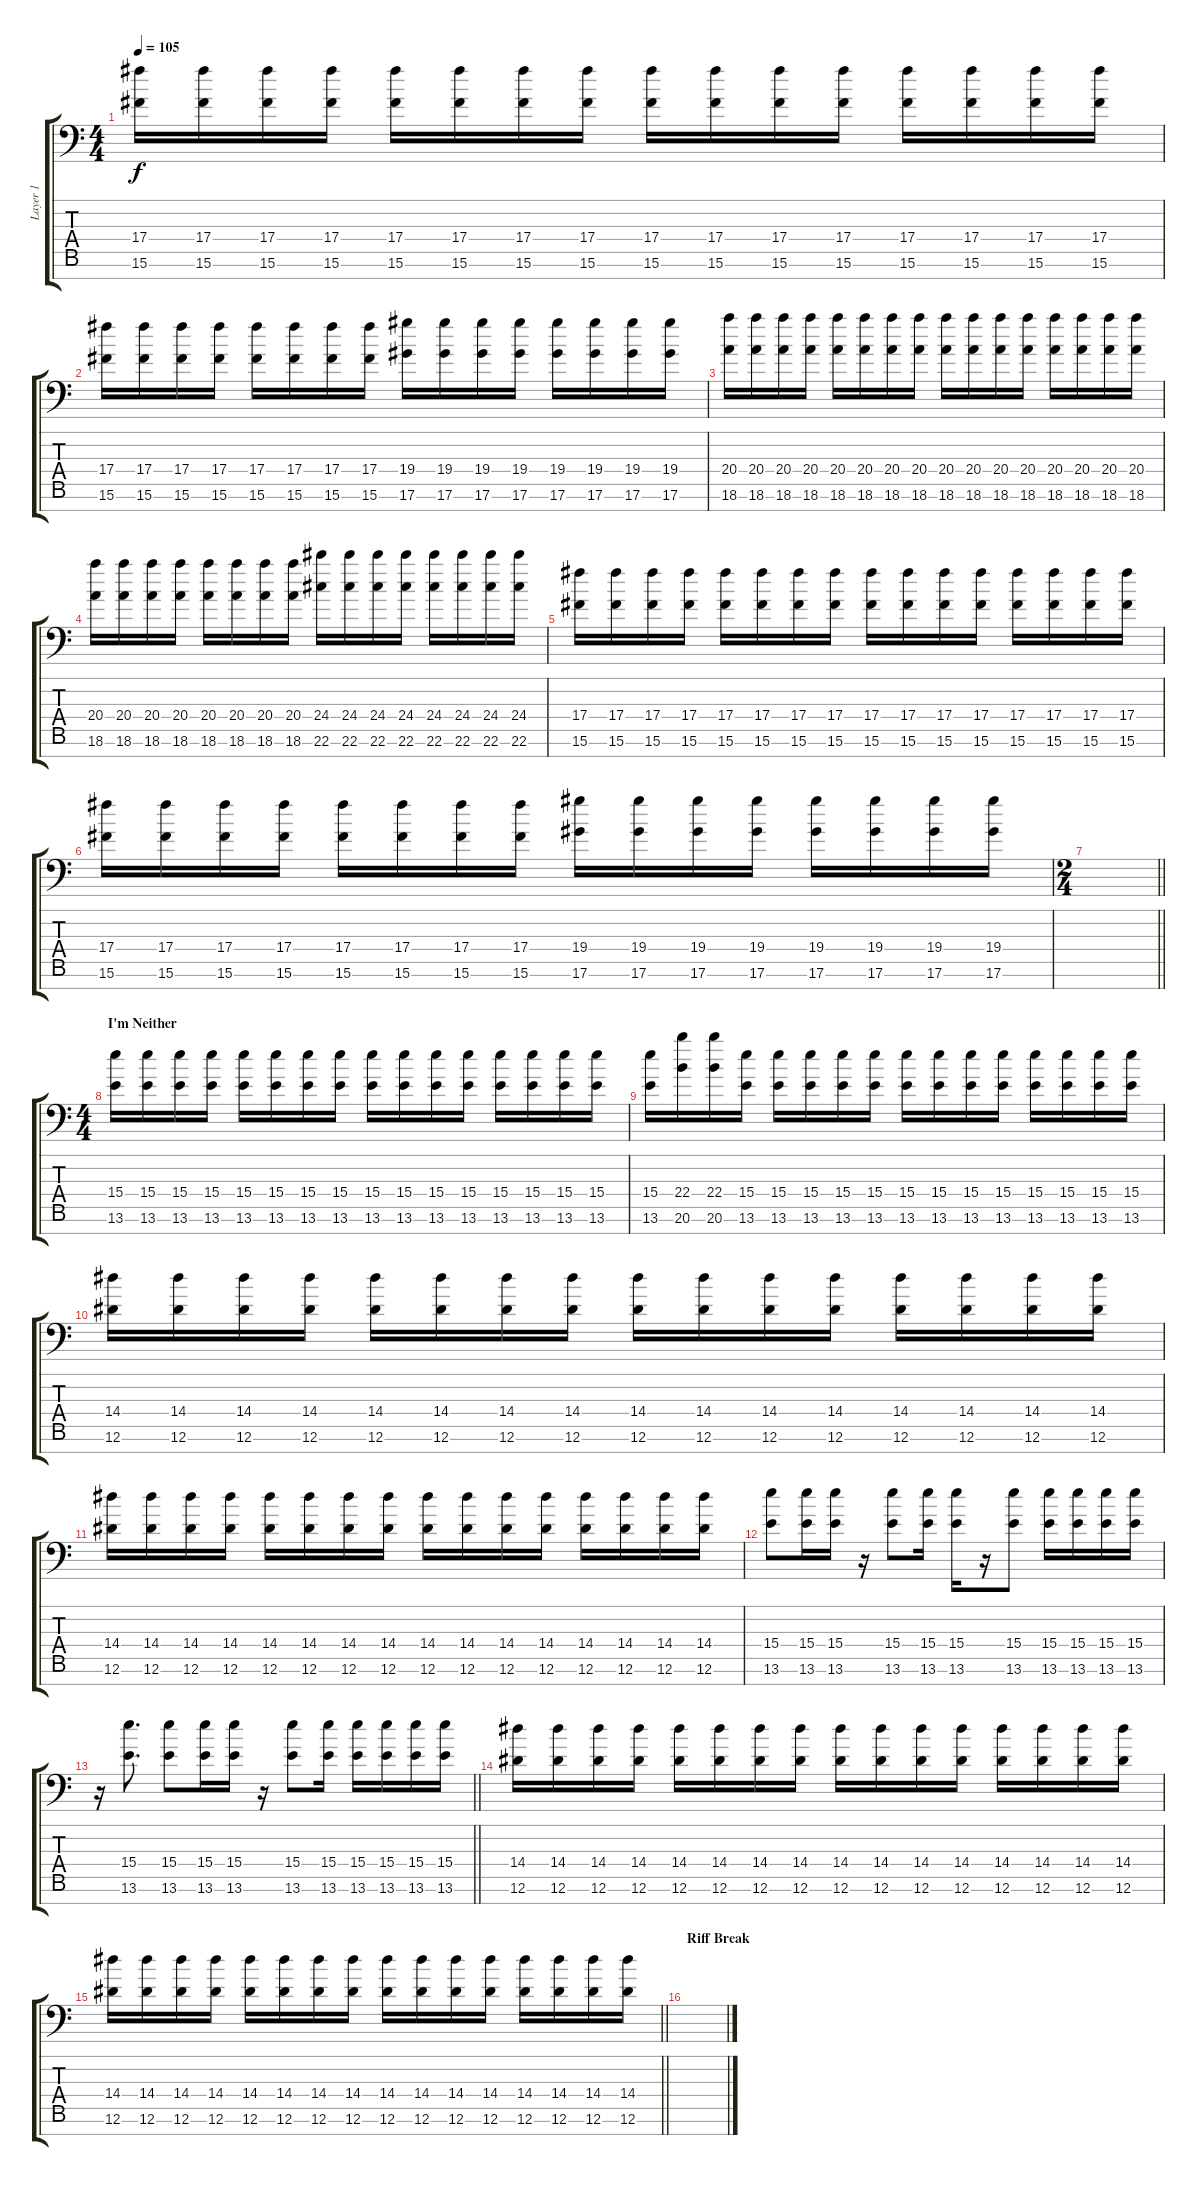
\track ("Layer 1" "Layer 1") {instrument distortionguitar}
\staff {score tabs}
\tuning (Eb4 Bb3 Gb3 Db3 Ab2 Eb2 Ab1) {hide}
\ts (4 4)
\tempo 105
\clef f4
\ks c
(17.4 15.6).16{dy f} (17.4 15.6).16 (17.4 15.6).16 (17.4 15.6).16 (17.4 15.6).16 (17.4 15.6).16 (17.4 15.6).16 (17.4 15.6).16 (17.4 15.6).16 (17.4 15.6).16 (17.4 15.6).16 (17.4 15.6).16 (17.4 15.6).16 (17.4 15.6).16 (17.4 15.6).16 (17.4 15.6).16 |
(17.4 15.6).16 (17.4 15.6).16 (17.4 15.6).16 (17.4 15.6).16 (17.4 15.6).16 (17.4 15.6).16 (17.4 15.6).16 (17.4 15.6).16 (19.4 17.6).16 (19.4 17.6).16 (19.4 17.6).16 (19.4 17.6).16 (19.4 17.6).16 (19.4 17.6).16 (19.4 17.6).16 (19.4 17.6).16 |
(20.4 18.6).16 (20.4 18.6).16 (20.4 18.6).16 (20.4 18.6).16 (20.4 18.6).16 (20.4 18.6).16 (20.4 18.6).16 (20.4 18.6).16 (20.4 18.6).16 (20.4 18.6).16 (20.4 18.6).16 (20.4 18.6).16 (20.4 18.6).16 (20.4 18.6).16 (20.4 18.6).16 (20.4 18.6).16 |
(20.4 18.6).16 (20.4 18.6).16 (20.4 18.6).16 (20.4 18.6).16 (20.4 18.6).16 (20.4 18.6).16 (20.4 18.6).16 (20.4 18.6).16 (24.4 22.6).16 (24.4 22.6).16 (24.4 22.6).16 (24.4 22.6).16 (24.4 22.6).16 (24.4 22.6).16 (24.4 22.6).16 (24.4 22.6).16 |
(17.4 15.6).16 (17.4 15.6).16 (17.4 15.6).16 (17.4 15.6).16 (17.4 15.6).16 (17.4 15.6).16 (17.4 15.6).16 (17.4 15.6).16 (17.4 15.6).16 (17.4 15.6).16 (17.4 15.6).16 (17.4 15.6).16 (17.4 15.6).16 (17.4 15.6).16 (17.4 15.6).16 (17.4 15.6).16 |
(17.4 15.6).16 (17.4 15.6).16 (17.4 15.6).16 (17.4 15.6).16 (17.4 15.6).16 (17.4 15.6).16 (17.4 15.6).16 (17.4 15.6).16 (19.4 17.6).16 (19.4 17.6).16 (19.4 17.6).16 (19.4 17.6).16 (19.4 17.6).16 (19.4 17.6).16 (19.4 17.6).16 (19.4 17.6).16 |
\ts (2 4)
\barLineRight lightlight
|
\ts (4 4)
\section ("" "I'm Neither")
(15.4 13.6).16 (15.4 13.6).16 (15.4 13.6).16 (15.4 13.6).16 (15.4 13.6).16 (15.4 13.6).16 (15.4 13.6).16 (15.4 13.6).16 (15.4 13.6).16 (15.4 13.6).16 (15.4 13.6).16 (15.4 13.6).16 (15.4 13.6).16 (15.4 13.6).16 (15.4 13.6).16 (15.4 13.6).16 |
(15.4 13.6).16 (22.4 20.6).16 (22.4 20.6).16 (15.4 13.6).16 (15.4 13.6).16 (15.4 13.6).16 (15.4 13.6).16 (15.4 13.6).16 (15.4 13.6).16 (15.4 13.6).16 (15.4 13.6).16 (15.4 13.6).16 (15.4 13.6).16 (15.4 13.6).16 (15.4 13.6).16 (15.4 13.6).16 |
(14.4 12.6).16 (14.4 12.6).16 (14.4 12.6).16 (14.4 12.6).16 (14.4 12.6).16 (14.4 12.6).16 (14.4 12.6).16 (14.4 12.6).16 (14.4 12.6).16 (14.4 12.6).16 (14.4 12.6).16 (14.4 12.6).16 (14.4 12.6).16 (14.4 12.6).16 (14.4 12.6).16 (14.4 12.6).16 |
(14.4 12.6).16 (14.4 12.6).16 (14.4 12.6).16 (14.4 12.6).16 (14.4 12.6).16 (14.4 12.6).16 (14.4 12.6).16 (14.4 12.6).16 (14.4 12.6).16 (14.4 12.6).16 (14.4 12.6).16 (14.4 12.6).16 (14.4 12.6).16 (14.4 12.6).16 (14.4 12.6).16 (14.4 12.6).16 |
(15.4 13.6).8 (15.4 13.6).16 (15.4 13.6).16 r.16 (15.4 13.6).8 (15.4 13.6).16 (15.4 13.6).16 r.16 (15.4 13.6).8 (15.4 13.6).16 (15.4 13.6).16 (15.4 13.6).16 (15.4 13.6).16 |
\barLineRight lightlight
r.16 (15.4 13.6).8{d} (15.4 13.6).8 (15.4 13.6).16 (15.4 13.6).16 r.16 (15.4 13.6).8 (15.4 13.6).16 (15.4 13.6).16 (15.4 13.6).16 (15.4 13.6).16 (15.4 13.6).16 |
(14.4 12.6).16 (14.4 12.6).16 (14.4 12.6).16 (14.4 12.6).16 (14.4 12.6).16 (14.4 12.6).16 (14.4 12.6).16 (14.4 12.6).16 (14.4 12.6).16 (14.4 12.6).16 (14.4 12.6).16 (14.4 12.6).16 (14.4 12.6).16 (14.4 12.6).16 (14.4 12.6).16 (14.4 12.6).16 |
\barLineRight lightlight
(14.4 12.6).16 (14.4 12.6).16 (14.4 12.6).16 (14.4 12.6).16 (14.4 12.6).16 (14.4 12.6).16 (14.4 12.6).16 (14.4 12.6).16 (14.4 12.6).16 (14.4 12.6).16 (14.4 12.6).16 (14.4 12.6).16 (14.4 12.6).16 (14.4 12.6).16 (14.4 12.6).16 (14.4 12.6).16 |
\section ("" "Riff Break")
